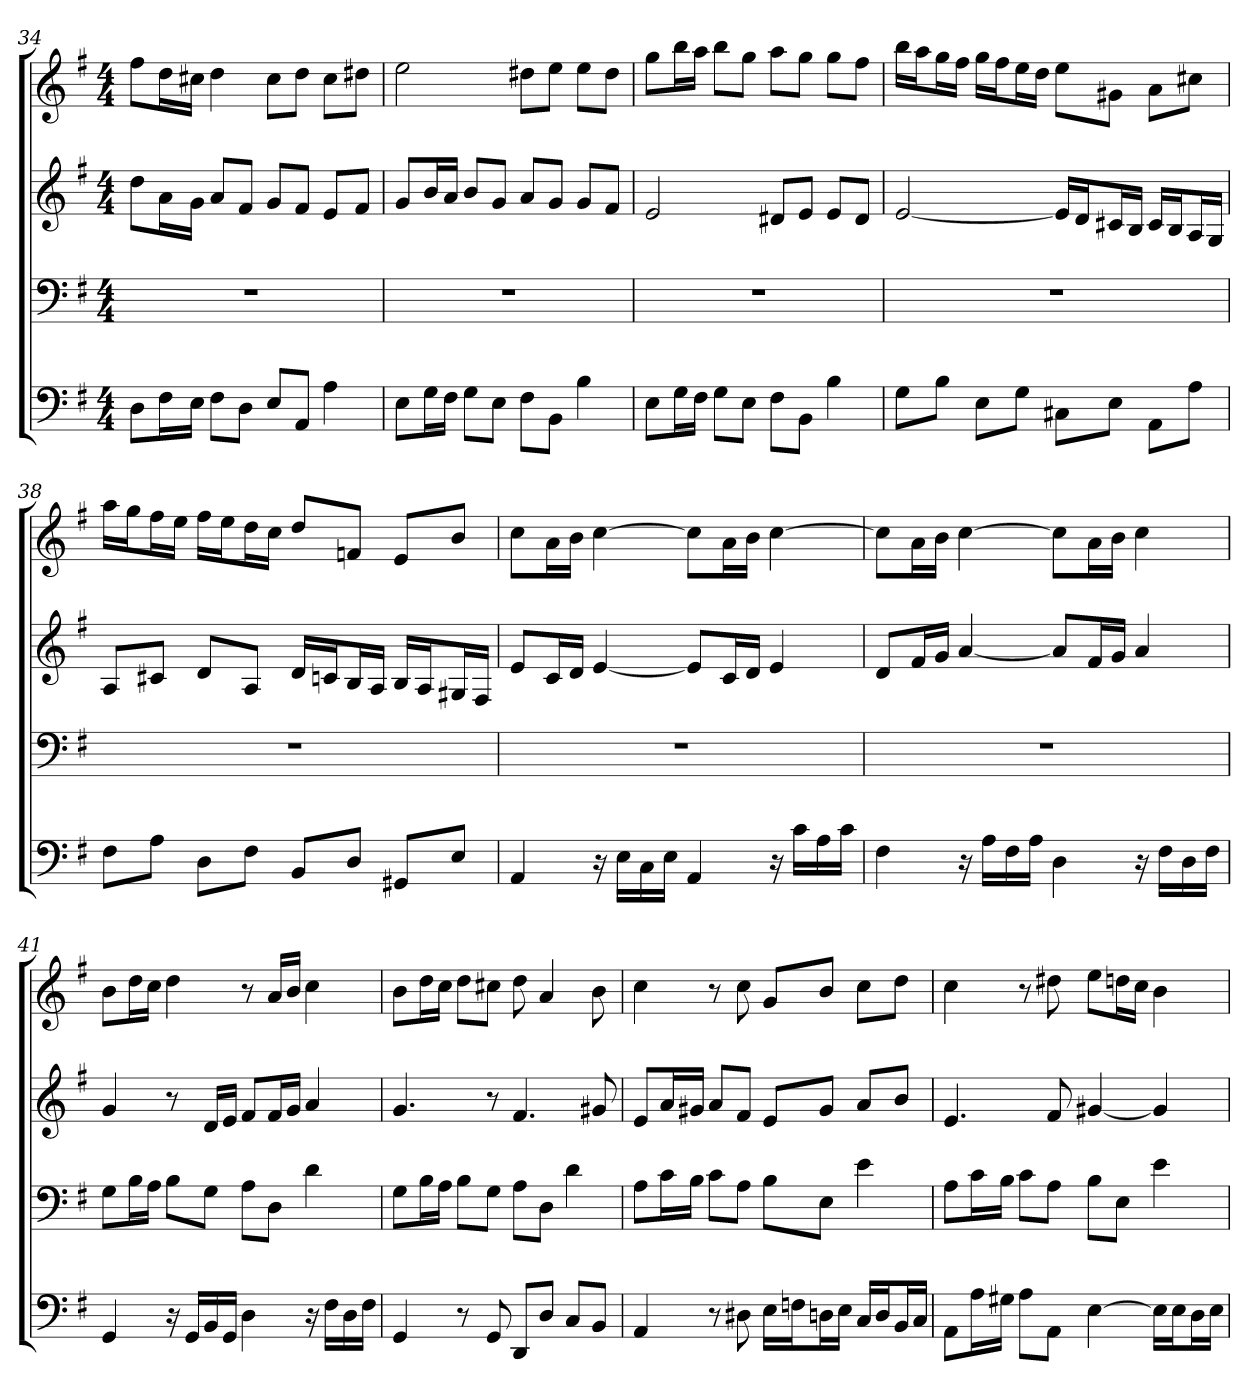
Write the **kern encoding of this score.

**kern	**kern	**kern	**kern
*part4	*part3	*part2	*part1
*staff4	*staff3	*staff2	*staff1
*k[f#]	*k[f#]	*k[f#]	*k[f#]
*M4/4	*M4/4	*M4/4	*M4/4
=34	=34	=34	=34
8DL	1r	8ddL	8ff#L
16F#L	.	16aL	16ddL
16EJJ	.	16gJJ	16cc#XJJ
8F#L	.	8aL	4dd
8DJ	.	8f#J	.
8EL	.	8gL	8cc#L
8AAJ	.	8f#J	8ddJ
4A	.	8eL	8cc#L
.	.	8f#J	8dd#XJ
=35	=35	=35	=35
8EL	1r	8gL	2ee
16GL	.	16bL	.
16F#JJ	.	16aJJ	.
8GL	.	8bL	.
8EJ	.	8gJ	.
8F#L	.	8aL	8dd#XL
8BBJ	.	8gJ	8eeJ
4B	.	8gL	8eeL
.	.	8f#J	8dd#J
=36	=36	=36	=36
8EL	1r	2e	8ggL
16GL	.	.	16bbL
16F#JJ	.	.	16aaJJ
8GL	.	.	8bbL
8EJ	.	.	8ggJ
8F#L	.	8d#XL	8aaL
8BBJ	.	8eJ	8ggJ
4B	.	8eL	8ggL
.	.	8d#J	8ff#J
=37	=37	=37	=37
8GL	1r	[2e	16bbLL
.	.	.	16aaJ
8BJ	.	.	16ggL
.	.	.	16ff#JJ
8EL	.	.	16ggLL
.	.	.	16ff#J
8GJ	.	.	16eeL
.	.	.	16ddJJ
8C#XL	.	16eLL]	8eeL
.	.	16dJ	.
8EJ	.	16c#XL	8g#XJ
.	.	16BJJ	.
8AAL	.	16c#LL	8aL
.	.	16BJ	.
8AJ	.	16AL	8cc#XJ
.	.	16GJJ	.
=38	=38	=38	=38
8F#L	1r	8AL	16aaLL
.	.	.	16ggJ
8AJ	.	8c#XJ	16ff#L
.	.	.	16eeJJ
8DL	.	8dL	16ff#LL
.	.	.	16eeJ
8F#J	.	8AJ	16ddL
.	.	.	16ccJJ
8BBL	.	16dLL	8ddL
.	.	16cnJ	.
8DJ	.	16BL	8fnJ
.	.	16AJJ	.
8GG#XL	.	16BLL	8eL
.	.	16AJ	.
8EJ	.	16G#XL	8bJ
.	.	16F#JJ	.
=39	=39	=39	=39
4AA	1r	8eL	8ccL
.	.	16cL	16aL
.	.	16dJJ	16bJJ
16r	.	[4e	[4cc
16ELL	.	.	.
16C	.	.	.
16EJJ	.	.	.
4AA	.	8eL]	8ccL]
.	.	16cL	16aL
.	.	16dJJ	16bJJ
16r	.	4e	[4cc
16cLL	.	.	.
16A	.	.	.
16cJJ	.	.	.
=40	=40	=40	=40
4F#	1r	8dL	8ccL]
.	.	16f#L	16aL
.	.	16gJJ	16bJJ
16r	.	[4a	[4cc
16ALL	.	.	.
16F#	.	.	.
16AJJ	.	.	.
4D	.	8aL]	8ccL]
.	.	16f#L	16aL
.	.	16gJJ	16bJJ
16r	.	4a	4cc
16F#LL	.	.	.
16D	.	.	.
16F#JJ	.	.	.
=41	=41	=41	=41
4GG	8GL	4g	8bL
.	16BL	.	16ddL
.	16AJJ	.	16ccJJ
16r	8BL	8r	4dd
16GGLL	.	.	.
16BB	8GJ	16dLL	.
16GGJJ	.	16eJJ	.
4D	8AL	8f#L	8r
.	8DJ	16f#L	16aLL
.	.	16gJJ	16bJJ
16r	4d	4a	4cc
16F#LL	.	.	.
16D	.	.	.
16F#JJ	.	.	.
=42	=42	=42	=42
4GG	8GL	4.g	8bL
.	16BL	.	16ddL
.	16AJJ	.	16ccJJ
8r	8BL	.	8ddL
8GG	8GJ	8r	8cc#XJ
8DDL	8AL	4.f#	8dd
8DJ	8DJ	.	4a
8CL	4d	.	.
8BBJ	.	8g#X	8b
=43	=43	=43	=43
4AA	8AL	8eL	4cc
.	16cL	16aL	.
.	16BJJ	16g#XJJ	.
8r	8cL	8aL	8r
8D#X	8AJ	8f#J	8cc
16ELL	8BL	8eL	8gL
16FnJ	.	.	.
16DnL	8EJ	8g#J	8bJ
16EJJ	.	.	.
16CLL	4e	8aL	8ccL
16DJ	.	.	.
16BBL	.	8bJ	8ddJ
16CJJ	.	.	.
=44	=44	=44	=44
8AAL	8AL	4.e	4cc
16AL	16cL	.	.
16G#XJJ	16BJJ	.	.
8AL	8cL	.	8r
8AAJ	8AJ	8f#	8dd#X
[4E	8BL	[4g#X	8eeL
.	8EJ	.	16ddnL
.	.	.	16ccJJ
16ELL]	4e	4g#]	4b
16EJ	.	.	.
16DL	.	.	.
16EJJ	.	.	.
=	=	=	=
*-	*-	*-	*-
